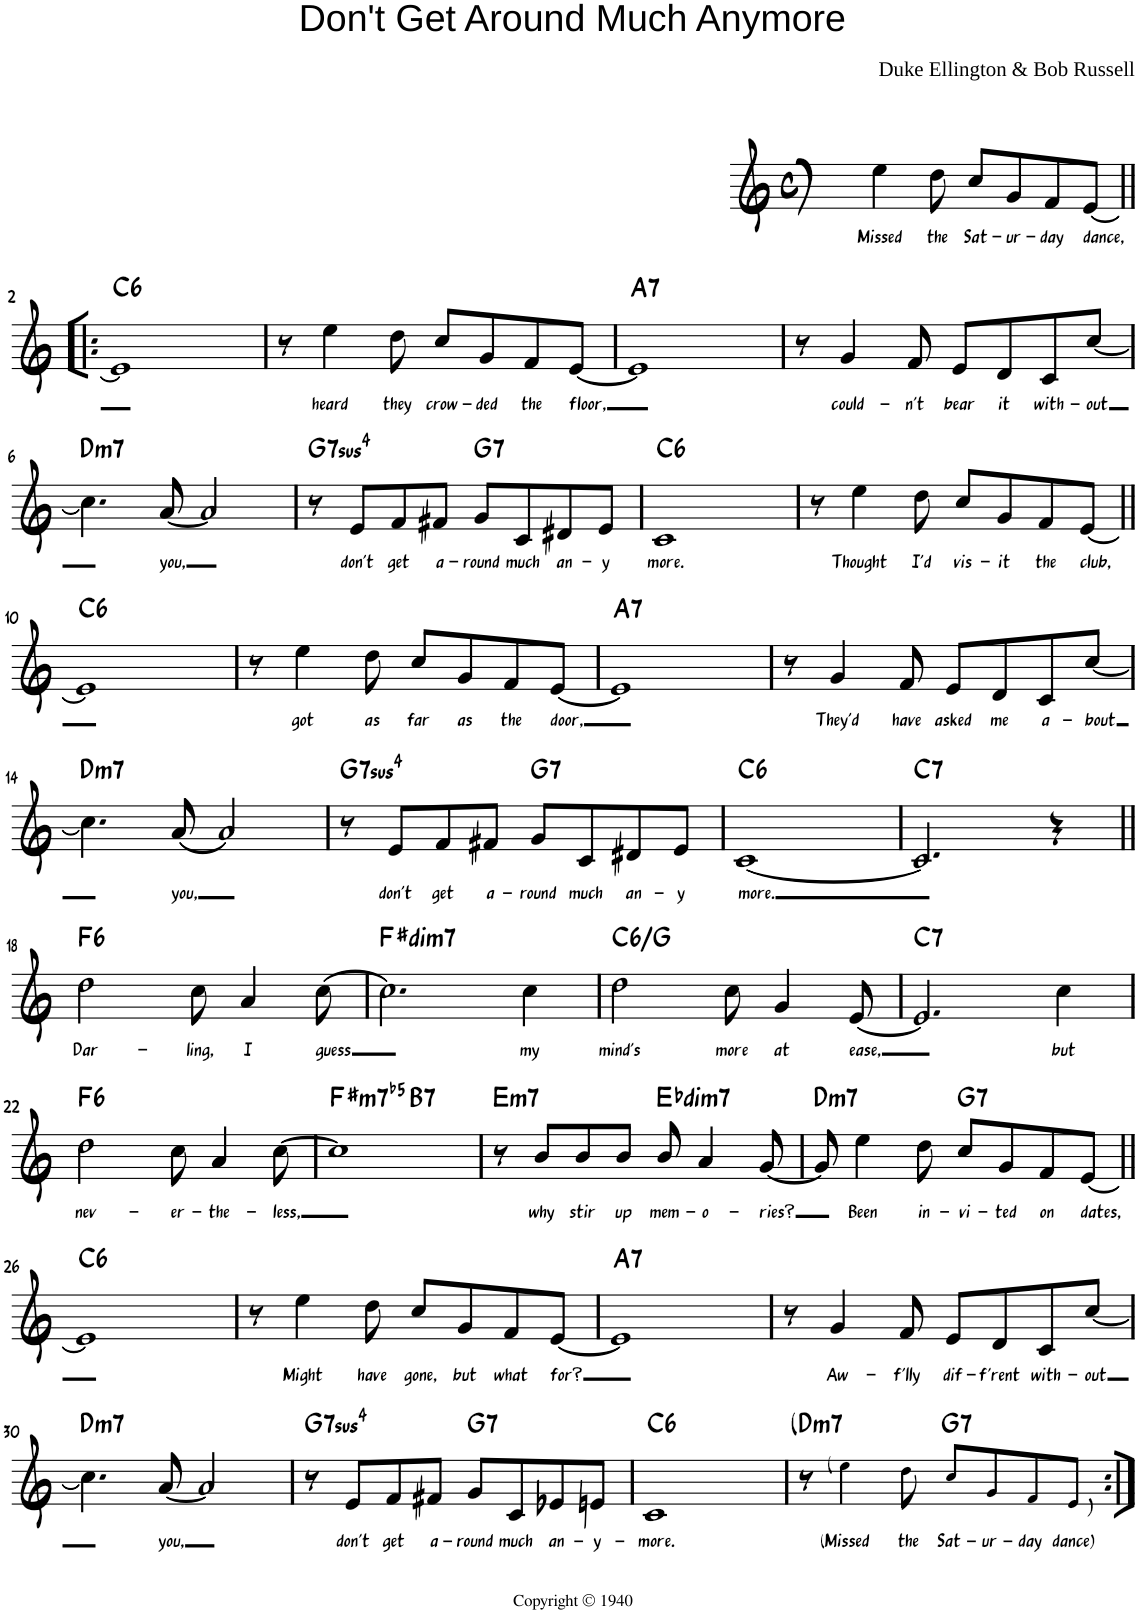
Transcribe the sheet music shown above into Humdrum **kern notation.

**kern	**text	**harte
*part1	*part1	*part1
*staff1	*staff1	*
*I"Voice	*	*
*I'Voice	*	*
*clefG2	*	*
*k[]	*	*
*M4/4	*	*
*met(c)	*	*
=1	=1	=1
8ryy	.	.
!	!LO:LY:b	!
4ee\	Missed	.
!	!LO:LY:b	!
8dd\	the	.
!	!LO:LY:b	!
8cc/L	Sat-	.
!	!LO:LY:b	!
8g/	-ur-	.
!	!LO:LY:b	!
8f/	-day	.
!	!LO:LY:b	!
[<8e/J	dance,	.
!!LO:LB:g=z
=2!|:	=2!|:	=2!|:
!	!	!LO:H:kt=6
1e]	.	C:maj6
=3	=3	=3
8r	.	.
!	!LO:LY:b	!
4ee\	heard	.
!	!LO:LY:b	!
8dd\	they	.
!	!LO:LY:b	!
8cc/L	crow-	.
!	!LO:LY:b	!
8g/	-ded	.
!	!LO:LY:b	!
8f/	the	.
!	!LO:LY:b	!
[<8e/J	floor,	.
=4	=4	=4
!	!	!LO:H:kt=7
1e]	.	A:7
=5	=5	=5
8r	.	.
!	!LO:LY:b	!
4g/	could-	.
!	!LO:LY:b	!
8f/	-n't	.
!	!LO:LY:b	!
8e/L	bear	.
!	!LO:LY:b	!
8d/	it	.
!	!LO:LY:b	!
8c/	with-	.
!	!LO:LY:b	!
[<8cc/J	-out	.
!!LO:LB:g=z
=6	=6	=6
!	!	!LO:H:kt=m7
4.cc\]	.	D:min7
!	!LO:LY:b	!
[<8a/	you,	.
2a/]	.	.
=7	=7	=7
!	!	!LO:H:kt=74
8r	.	G:sus4(7)
!	!LO:LY:b	!
8e/L	don't	.
!	!LO:LY:b	!
8f/	get	.
!	!LO:LY:b	!
8f#X/J	a-	.
!	!LO:LY:b	!LO:H:kt=7
8g/L	-round	G:7
!	!LO:LY:b	!
8c/	much	.
!	!LO:LY:b	!
8d#X/	an-	.
!	!LO:LY:b	!
8e/J	-y	.
=8	=8	=8
!	!LO:LY:b	!LO:H:kt=6
1c	more.	C:maj6
=9	=9	=9
8r	.	.
!	!LO:LY:b	!
4ee\	Thought	.
!	!LO:LY:b	!
8dd\	I'd	.
!	!LO:LY:b	!
8cc/L	vis-	.
!	!LO:LY:b	!
8g/	-it	.
!	!LO:LY:b	!
8f/	the	.
!	!LO:LY:b	!
[<8e/J	club,	.
!!LO:LB:g=z
=10||	=10||	=10||
!	!	!LO:H:kt=6
1e]	.	C:maj6
=11	=11	=11
8r	.	.
!	!LO:LY:b	!
4ee\	got	.
!	!LO:LY:b	!
8dd\	as	.
!	!LO:LY:b	!
8cc/L	far	.
!	!LO:LY:b	!
8g/	as	.
!	!LO:LY:b	!
8f/	the	.
!	!LO:LY:b	!
[<8e/J	door,	.
=12	=12	=12
!	!	!LO:H:kt=7
1e]	.	A:7
=13	=13	=13
8r	.	.
!	!LO:LY:b	!
4g/	They'd	.
!	!LO:LY:b	!
8f/	have	.
!	!LO:LY:b	!
8e/L	asked	.
!	!LO:LY:b	!
8d/	me	.
!	!LO:LY:b	!
8c/	a-	.
!	!LO:LY:b	!
[<8cc/J	-bout	.
!!LO:LB:g=z
=14	=14	=14
!	!	!LO:H:kt=m7
4.cc\]	.	D:min7
!	!LO:LY:b	!
[<8a/	you,	.
2a/]	.	.
=15	=15	=15
!	!	!LO:H:kt=74
8r	.	G:sus4(7)
!	!LO:LY:b	!
8e/L	don't	.
!	!LO:LY:b	!
8f/	get	.
!	!LO:LY:b	!
8f#X/J	a-	.
!	!LO:LY:b	!LO:H:kt=7
8g/L	-round	G:7
!	!LO:LY:b	!
8c/	much	.
!	!LO:LY:b	!
8d#X/	an-	.
!	!LO:LY:b	!
8e/J	-y	.
=16	=16	=16
!	!LO:LY:b	!LO:H:kt=6
[<1c	more.	C:maj6
=17	=17	=17
!	!	!LO:H:kt=7
2.c/]	.	C:7
4r	.	.
!!LO:LB:g=z
=18||	=18||	=18||
!	!LO:LY:b	!LO:H:kt=6
2dd\	Dar-	F:maj6
!	!LO:LY:b	!
8cc\	-ling,	.
!	!LO:LY:b	!
4a/	I	.
!	!LO:LY:b	!
[>8cc\	guess	.
=19	=19	=19
!	!	!LO:H:kt=dim7
2.cc\]	.	F#:dim7
!	!LO:LY:b	!
4cc\	my	.
=20	=20	=20
!	!LO:LY:b	!LO:H:kt=6
2dd\	mind's	C:maj6/5
!	!LO:LY:b	!
8cc\	more	.
!	!LO:LY:b	!
4g/	at	.
!	!LO:LY:b	!
[<8e/	ease,	.
=21	=21	=21
!	!	!LO:H:kt=7
2.e/]	.	C:7
!	!LO:LY:b	!
4cc\	but	.
!!LO:LB:g=z
=22	=22	=22
!	!LO:LY:b	!LO:H:kt=6
2dd\	nev-	F:maj6
!	!LO:LY:b	!
8cc\	-er-	.
!	!LO:LY:b	!
4a/	-the-	.
!	!LO:LY:b	!
[>8cc\	-less,	.
=23	=23	=23
!	!	!LO:H:kt=m7b5
*^	*	*
1cc]	2ryy	.	F#:hdim7
!	!	!	!LO:H:kt=7
.	2ryy	.	B:7
=24	=24	=24	=24
!	!	!	!LO:H:kt=m7
*v	*v	*	*
8r	.	E:min7
!	!LO:LY:b	!
8b/L	why	.
!	!LO:LY:b	!
8b/	stir	.
!	!LO:LY:b	!
8b/J	up	.
!	!LO:LY:b	!LO:H:kt=dim7
8b/	mem-	Eb:dim7
!	!LO:LY:b	!
4a/	-o-	.
!	!LO:LY:b	!
[<8g/	-ries?	.
=25	=25	=25
!	!	!LO:H:kt=m7
8g/]	.	D:min7
!	!LO:LY:b	!
4ee\	Been	.
!	!LO:LY:b	!
8dd\	in-	.
!	!LO:LY:b	!LO:H:kt=7
8cc/L	-vi-	G:7
!	!LO:LY:b	!
8g/	-ted	.
!	!LO:LY:b	!
8f/	on	.
!	!LO:LY:b	!
[<8e/J	dates,	.
!!LO:LB:g=z
=26||	=26||	=26||
!	!	!LO:H:kt=6
1e]	.	C:maj6
=27	=27	=27
8r	.	.
!	!LO:LY:b	!
4ee\	Might	.
!	!LO:LY:b	!
8dd\	have	.
!	!LO:LY:b	!
8cc/L	gone,	.
!	!LO:LY:b	!
8g/	but	.
!	!LO:LY:b	!
8f/	what	.
!	!LO:LY:b	!
[<8e/J	for?	.
=28	=28	=28
!	!	!LO:H:kt=7
1e]	.	A:7
=29	=29	=29
8r	.	.
!	!LO:LY:b	!
4g/	Aw-	.
!	!LO:LY:b	!
8f/	-f'lly	.
!	!LO:LY:b	!
8e/L	dif-	.
!	!LO:LY:b	!
8d/	-f'rent	.
!	!LO:LY:b	!
8c/	with-	.
!	!LO:LY:b	!
[<8cc/J	-out	.
!!LO:LB:g=z
=30	=30	=30
!	!	!LO:H:kt=m7
4.cc\]	.	D:min7
!	!LO:LY:b	!
[<8a/	you,	.
2a/]	.	.
=31	=31	=31
!	!	!LO:H:kt=74
8r	.	G:sus4(7)
!	!LO:LY:b	!
8e/L	don't	.
!	!LO:LY:b	!
8f/	get	.
!	!LO:LY:b	!
8f#X/J	a-	.
!	!LO:LY:b	!LO:H:kt=7
8g/L	-round	G:7
!	!LO:LY:b	!
8c/	much	.
!	!LO:LY:b	!
8e-X/	an-	.
!	!LO:LY:b	!
8en/J	-y-	.
=32	=32	=32
!	!LO:LY:b	!LO:H:kt=6
1c	-more.	C:maj6
=33	=33	=33
!	!	!LO:H:kt=m7
8r	.	D:min7
!LO:TX:b:t=(	!	!
!	!LO:LY:b	!
4ee!\	(Missed	.
!	!LO:LY:b	!
8dd!\	the	.
!	!LO:LY:b	!LO:H:kt=7
8cc!/L	Sat-	G:7
!	!LO:LY:b	!
8g!/	-ur-	.
!	!LO:LY:b	!
8f!/	-day	.
!LO:TX:b:t=)	!	!
!	!LO:LY:b	!
8e!/J	dance)	.
=:|!	=:|!	=:|!
*-	*-	*-
